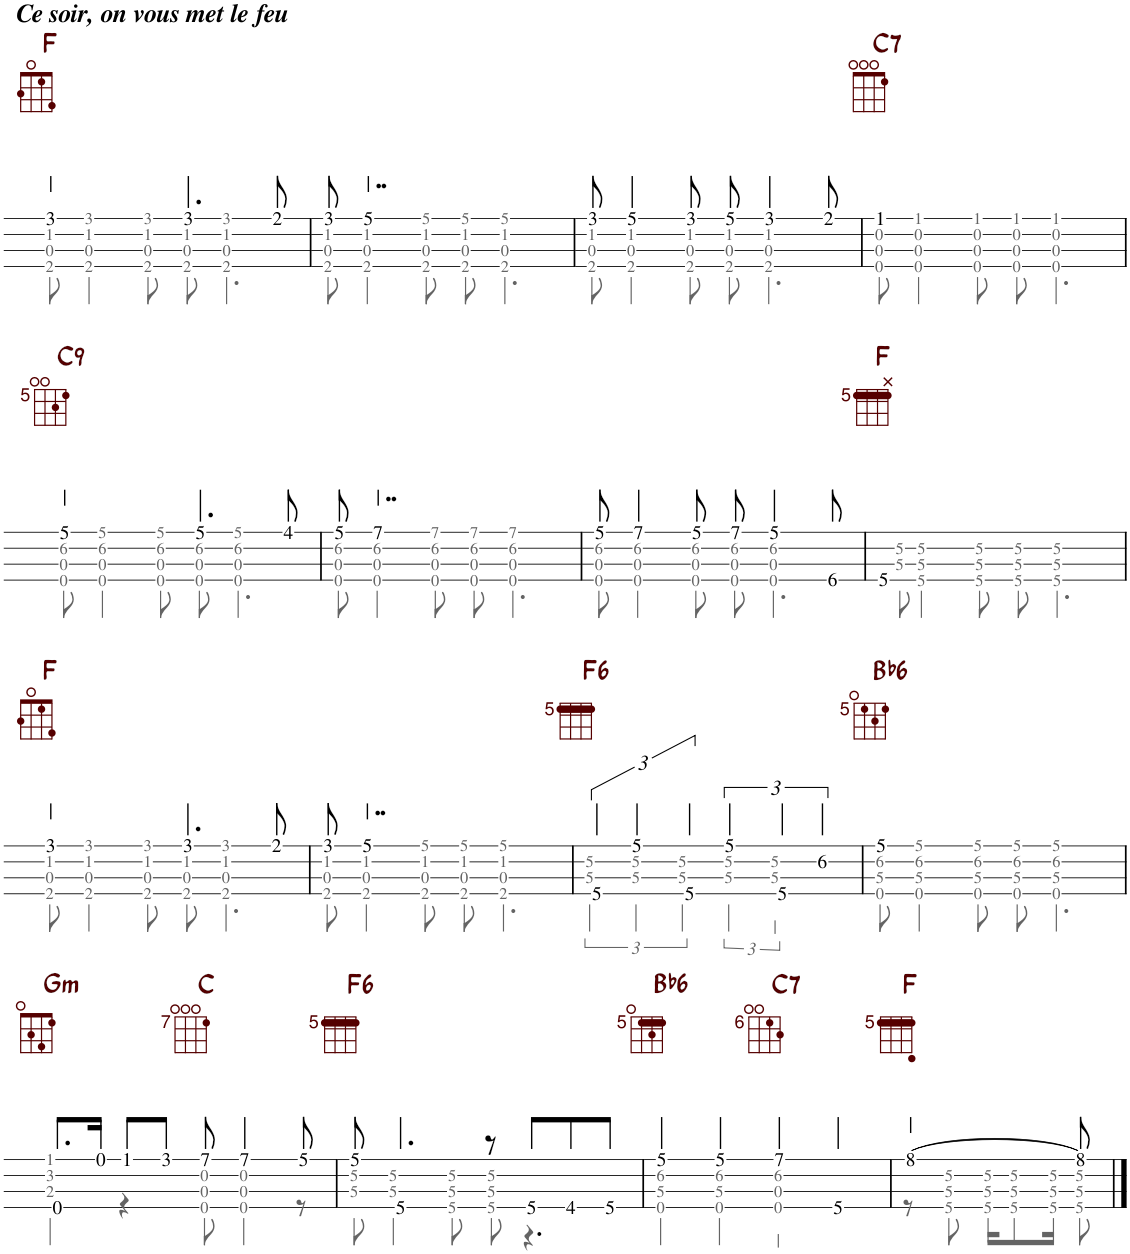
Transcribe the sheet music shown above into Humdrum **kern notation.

**kern	**harte
*part1	*part1
*staff1	*
*I"Ukulélé [Tablature]	*
!!LO:PB:g=z
*k[]	*
*M4/4	*
=12	=12
*^	*
!LO:TX:a:Bi:t=Ce soir, on vous met le feu	!	!
2cc/	8a!i\ 8c!i\ 8f!i\	F:maj
.	4a!i\ 4c!i\ 4f!i\ 4cc!i\	.
.	8a!i\ 8c!i\ 8f!i\ 8cc!i\	.
4.cc/	8a!i\ 8c!i\ 8f!i\	.
.	4.a!i\ 4.c!i\ 4.f!i\ 4.cc!i\	.
8b/	.	.
=13	=13	=13
8cc/	8a!i\ 8c!i\ 8f!i\	.
2..dd/	4a!i\ 4c!i\ 4f!i\	.
.	8a!i\ 8c!i\ 8f!i\ 8dd!i\	.
.	8a!i\ 8c!i\ 8f!i\ 8dd!i\	.
.	4.a!i\ 4.c!i\ 4.f!i\ 4.dd!i\	.
=14	=14	=14
8cc/	8a!i\ 8c!i\ 8f!i\	.
4dd/	4a!i\ 4c!i\ 4f!i\	.
8cc/	8a!i\ 8c!i\ 8f!i\	.
8dd/	8a!i\ 8c!i\ 8f!i\	.
4cc/	4.a!i\ 4.c!i\ 4.f!i\	.
8b/	.	.
=15	=15	=15
!	!	!LO:H:kt=7
1b-	8g!i\ 8c!i\ 8e!i\	C:7
.	4g!i\ 4c!i\ 4e!i\ 4b-!i\	.
.	8g!i\ 8c!i\ 8e!i\ 8b-!i\	.
.	8g!i\ 8c!i\ 8e!i\ 8b-!i\	.
.	4.g!i\ 4.c!i\ 4.e!i\ 4.b-!i\	.
!!LO:LB:g=z	!!
=16	=16	=16
!	!	!LO:H:kt=9
2dd/	8g!i\ 8c!i\ 8b-!i\	C:9
.	4g!i\ 4c!i\ 4b-!i\ 4dd!i\	.
.	8g!i\ 8c!i\ 8b-!i\ 8dd!i\	.
4.dd/	8g!i\ 8c!i\ 8b-!i\	.
.	4.g!i\ 4.c!i\ 4.b-!i\ 4.dd!i\	.
8cc#/	.	.
=17	=17	=17
8dd/	8g!i\ 8c!i\ 8b-!i\	.
2..ee/	4g!i\ 4c!i\ 4b-!i\	.
.	8g!i\ 8c!i\ 8b-!i\ 8ee!i\	.
.	8g!i\ 8c!i\ 8b-!i\ 8ee!i\	.
.	4.g!i\ 4.c!i\ 4.b-!i\ 4.ee!i\	.
=18	=18	=18
8dd/	8g!i\ 8c!i\ 8b-!i\	.
4ee/	4g!i\ 4c!i\ 4b-!i\	.
8dd/	8g!i\ 8c!i\ 8b-!i\	.
8ee/	8g!i\ 8c!i\ 8b-!i\	.
4dd/	4.g!i\ 4.c!i\ 4.b-!i\	.
8cc#/	.	.
=19	=19	=19
1cc	8f!i\ 8a!i\	F:maj
.	4cc!i\ 4f!i\ 4a!i\	.
.	8cc!i\ 8f!i\ 8a!i\	.
.	8cc!i\ 8f!i\ 8a!i\	.
.	4.cc!i\ 4.f!i\ 4.a!i\	.
!!LO:LB:g=z	!!
=20	=20	=20
2cc/	8a!i\ 8c!i\ 8f!i\	F:maj
.	4a!i\ 4c!i\ 4f!i\ 4cc!i\	.
.	8a!i\ 8c!i\ 8f!i\ 8cc!i\	.
4.cc/	8a!i\ 8c!i\ 8f!i\	.
.	4.a!i\ 4.c!i\ 4.f!i\ 4.cc!i\	.
8b/	.	.
=21	=21	=21
8cc/	8a!i\ 8c!i\ 8f!i\	.
2..dd/	4a!i\ 4c!i\ 4f!i\	.
.	8a!i\ 8c!i\ 8f!i\ 8dd!i\	.
.	8a!i\ 8c!i\ 8f!i\ 8dd!i\	.
.	4.a!i\ 4.c!i\ 4.f!i\ 4.dd!i\	.
=22	=22	=22
!	!	!LO:H:kt=6
6cc/	6f!i\ 6a!i\	F:maj6
6dd/	6f!i\ 6a!i\	.
6cc/	6f!i\ 6a!i\	.
6dd/	6f!i\ 6a!i\	.
6cc/	3f!i\ 3a!i\	.
6b-/	.	.
=23	=23	=23
!	!	!LO:H:kt=6
1dd	8g!i\ 8f!i\ 8b-!i\	Bb:maj6
.	4g!i\ 4f!i\ 4b-!i\ 4dd!i\	.
.	8g!i\ 8f!i\ 8b-!i\ 8dd!i\	.
.	8g!i\ 8f!i\ 8b-!i\ 8dd!i\	.
.	4.g!i\ 4.f!i\ 4.b-!i\ 4.dd!i\	.
!!LO:LB:g=z	!!
=24	=24	=24
!	!	!LO:H:kt=m
8.g/L	4d!i\ 4g!i\ 4b-!i\	G:min
16a/Jk	.	.
8b-/L	4r	.
8cc/J	.	.
8ee/	8g!i\ 8c!i\ 8e!i\	C:maj
4ee/	4g!i\ 4c!i\ 4e!i\	.
8dd/	8r	.
=25	=25	=25
!	!	!LO:H:kt=6
8dd/	8f!i\ 8a!i\	F:maj6
4.cc/	4f!i\ 4a!i\	.
.	8cc!i\ 8f!i\ 8a!i\	.
8r	8cc!i\ 8f!i\ 8a!i\	.
8cc/L	4.r	.
8b/	.	.
8cc/J	.	.
=26	=26	=26
!	!	!LO:H:kt=6
4dd/	4g!i\ 4f!i\ 4b-!i\	Bb:maj6
4dd/	4g!i\ 4f!i\ 4b-!i\	.
!	!	!LO:H:kt=7
4ee/	2g!i\ 2c!i\ 2b-!i\	C:7
4cc/	.	.
=27	=27	=27
[2ff/	8r	F:maj
.	8cc!i\ 8f!i\ 8a!i\	.
.	16cc!i\ 16f!i\ 16a!i\KL	.
.	8cc!i\ 8f!i\ 8a!i\	.
.	16cc!i\ 16f!i\ 16a!i\Jk	.
8ff/]	8cc!i\ 8f!i\ 8a!i\	.
*v	*v	*
==	==
*-	*-
